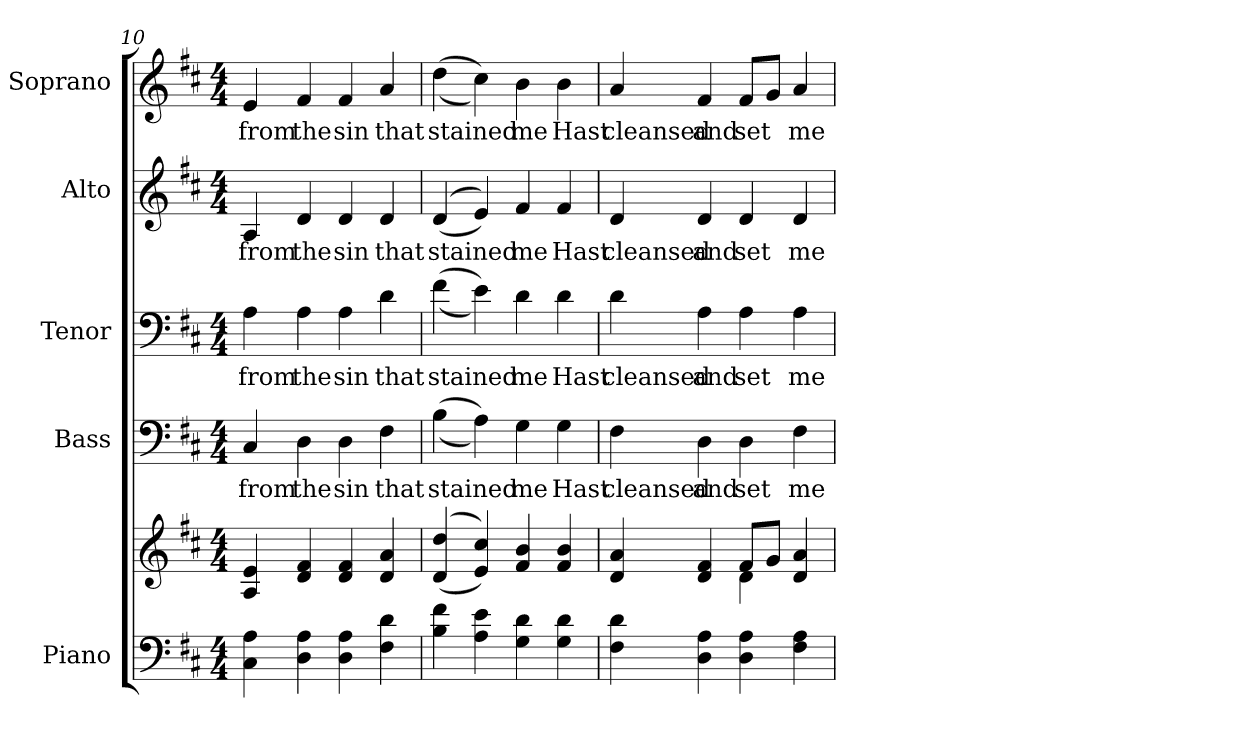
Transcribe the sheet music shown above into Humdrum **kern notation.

**kern	**kern	**kern	**text	**kern	**text	**kern	**text	**kern	**text
*part5	*part5	*part4	*part4	*part3	*part3	*part2	*part2	*part1	*part1
*staff6	*staff5	*staff4	*staff4	*staff3	*staff3	*staff2	*staff2	*staff1	*staff1
*I"Piano	*	*I"Bass	*	*I"Tenor	*	*I"Alto	*	*I"Soprano	*
*I'Pno.	*	*I'B.	*	*I'T.	*	*I'A.	*	*I'S.	*
*clefF4	*clefG2	*clefF4	*	*clefF4	*	*clefG2	*	*clefG2	*
*k[f#c#]	*k[f#c#]	*k[f#c#]	*	*k[f#c#]	*	*k[f#c#]	*	*k[f#c#]	*
*D:	*D:	*D:	*	*D:	*	*D:	*	*D:	*
*M4/4	*M4/4	*M4/4	*	*M4/4	*	*M4/4	*	*M4/4	*
=10	=10	=10	=10	=10	=10	=10	=10	=10	=10
!	!	!	!LO:LY:b:color=#000000	!	!	!	!	!	!
!	!	!	!	!	!LO:LY:b:color=#000000	!	!	!	!
!	!	!	!	!	!	!	!LO:LY:b:color=#000000	!	!
!	!	!	!	!	!	!	!	!	!LO:LY:b:color=#000000
4C#i\ 4Ai	4Ai/ 4ei	4C#i/	from	4Ai\	from	4Ai/	from	4ei/	from
!	!	!	!LO:LY:b:color=#000000	!	!	!	!	!	!
!	!	!	!	!	!LO:LY:b:color=#000000	!	!	!	!
!	!	!	!	!	!	!	!LO:LY:b:color=#000000	!	!
!	!	!	!	!	!	!	!	!	!LO:LY:b:color=#000000
4Di\ 4Ai	4di/ 4f#i	4Di\	the	4Ai\	the	4di/	the	4f#i/	the
!	!	!	!LO:LY:b:color=#000000	!	!	!	!	!	!
!	!	!	!	!	!LO:LY:b:color=#000000	!	!	!	!
!	!	!	!	!	!	!	!LO:LY:b:color=#000000	!	!
!	!	!	!	!	!	!	!	!	!LO:LY:b:color=#000000
4Di\ 4Ai	4di/ 4f#i	4Di\	sin	4Ai\	sin	4di/	sin	4f#i/	sin
!	!	!	!LO:LY:b:color=#000000	!	!	!	!	!	!
!	!	!	!	!	!LO:LY:b:color=#000000	!	!	!	!
!	!	!	!	!	!	!	!LO:LY:b:color=#000000	!	!
!	!	!	!	!	!	!	!	!	!LO:LY:b:color=#000000
4F#i\ 4di	4di/ 4ai	4F#i\	that	4di\	that	4di/	that	4ai/	that
!!LO:PB:g=z
=11	=11	=11	=11	=11	=11	=11	=11	=11	=11
!	!	!	!LO:LY:b:color=#000000	!	!	!	!	!	!
!	!	!	!	!	!LO:LY:b:color=#000000	!	!	!	!
!	!	!	!	!	!	!	!LO:LY:b:color=#000000	!	!
!	!	!	!	!	!	!	!	!	!LO:LY:b:color=#000000
4Bi\ 4f#i	((4di/ 4ddi	((4Bi\	stained	((4f#i\	stained	((4di/	stained	((4ddi\	stained
4Ai\ 4ei	4ei/ 4cc#i))	4Ai\))	.	4ei\))	.	4ei/))	.	4cc#i\))	.
!	!	!	!LO:LY:b:color=#000000	!	!	!	!	!	!
!	!	!	!	!	!LO:LY:b:color=#000000	!	!	!	!
!	!	!	!	!	!	!	!LO:LY:b:color=#000000	!	!
!	!	!	!	!	!	!	!	!	!LO:LY:b:color=#000000
4Gi\ 4di	4f#i/ 4bi	4Gi\	me	4di\	me	4f#i/	me	4bi\	me
!	!	!	!LO:LY:b:color=#000000	!	!	!	!	!	!
!	!	!	!	!	!LO:LY:b:color=#000000	!	!	!	!
!	!	!	!	!	!	!	!LO:LY:b:color=#000000	!	!
!	!	!	!	!	!	!	!	!	!LO:LY:b:color=#000000
4Gi\ 4di	4f#i/ 4bi	4Gi\	Hast	4di\	Hast	4f#i/	Hast	4bi\	Hast
=12	=12	=12	=12	=12	=12	=12	=12	=12	=12
*	*^	*	*	*	*	*	*	*	*
!	!	!	!	!LO:LY:b:color=#000000	!	!	!	!	!	!
!	!	!	!	!	!	!LO:LY:b:color=#000000	!	!	!	!
!	!	!	!	!	!	!	!	!LO:LY:b:color=#000000	!	!
!	!	!	!	!	!	!	!	!	!	!LO:LY:b:color=#000000
4F#i\ 4di	4di/ 4ai	2ryy	4F#i\	cleansed	4di\	cleansed	4di/	cleansed	4ai/	cleansed
!	!	!	!	!LO:LY:b:color=#000000	!	!	!	!	!	!
!	!	!	!	!	!	!LO:LY:b:color=#000000	!	!	!	!
!	!	!	!	!	!	!	!	!LO:LY:b:color=#000000	!	!
!	!	!	!	!	!	!	!	!	!	!LO:LY:b:color=#000000
4Di\ 4Ai	4di/ 4f#i	.	4Di\	and	4Ai\	and	4di/	and	4f#i/	and
!	!	!	!	!LO:LY:b:color=#000000	!	!	!	!	!	!
!	!	!	!	!	!	!LO:LY:b:color=#000000	!	!	!	!
!	!	!	!	!	!	!	!	!LO:LY:b:color=#000000	!	!
!	!	!	!	!	!	!	!	!	!	!LO:LY:b:color=#000000
4Di\ 4Ai	8f#i/L	4di\	4Di\	set	4Ai\	set	4di/	set	8f#i/L	set
.	8gi/J	.	.	.	.	.	.	.	8gi/J	.
!	!	!	!	!LO:LY:b:color=#000000	!	!	!	!	!	!
!	!	!	!	!	!	!LO:LY:b:color=#000000	!	!	!	!
!	!	!	!	!	!	!	!	!LO:LY:b:color=#000000	!	!
!	!	!	!	!	!	!	!	!	!	!LO:LY:b:color=#000000
4F#i\ 4Ai	4di/ 4ai	4ryy	4F#i\	me	4Ai\	me	4di/	me	4ai/	me
*	*v	*v	*	*	*	*	*	*	*	*
=	=	=	=	=	=	=	=	=	=
*-	*-	*-	*-	*-	*-	*-	*-	*-	*-
